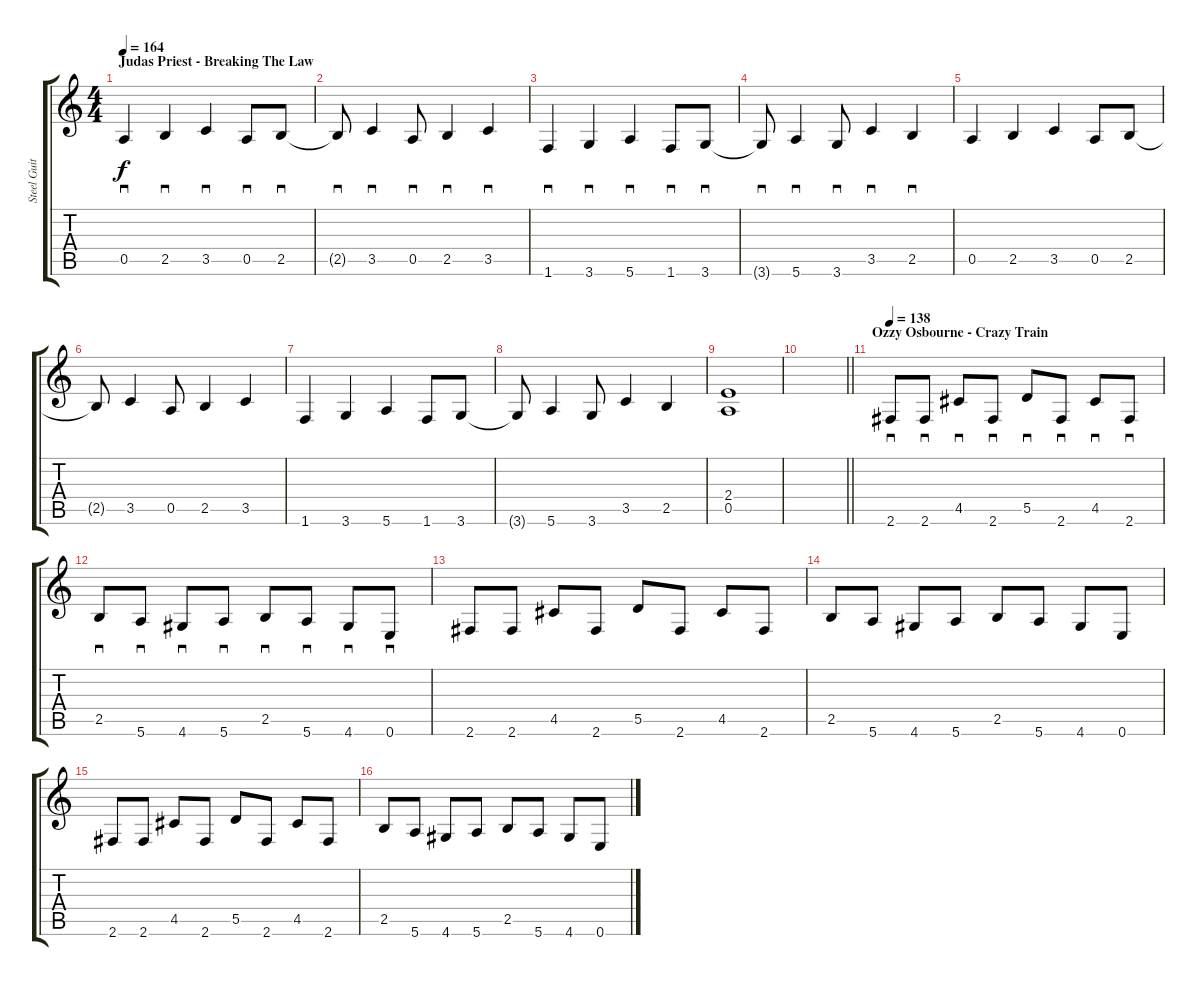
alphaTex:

\track ("Steel Guitar" "Steel Guit") {instrument distortionguitar}
\staff {score tabs}
\tuning (E4 B3 G3 D3 A2 E2) {hide}
\ts (4 4)
\section ("" "Judas Priest - Breaking The Law")
\tempo 164
\clef g2
\ks c
0.5.4{sd dy f instrument distortionguitar} 2.5.4{sd} 3.5.4{sd} 0.5.8{sd} 2.5.8{sd} |
2.5{t}.8{sd} 3.5.4{sd} 0.5.8{sd} 2.5.4{sd} 3.5.4{sd} |
1.6.4{sd} 3.6.4{sd} 5.6.4{sd} 1.6.8{sd} 3.6.8{sd} |
3.6{t}.8{sd} 5.6.4{sd} 3.6.8{sd} 3.5.4{sd} 2.5.4{sd} |
0.5.4 2.5.4 3.5.4 0.5.8 2.5.8 |
2.5{t}.8 3.5.4 0.5.8 2.5.4 3.5.4 |
1.6.4 3.6.4 5.6.4 1.6.8 3.6.8 |
3.6{t}.8 5.6.4 3.6.8 3.5.4 2.5.4 |
(2.4 0.5).1 |
\barLineRight lightlight
|
\section ("" "Ozzy Osbourne - Crazy Train")
\tempo 138
2.6.8{sd} 2.6.8{sd} 4.5.8{sd} 2.6.8{sd} 5.5.8{sd} 2.6.8{sd} 4.5.8{sd} 2.6.8{sd} |
2.5.8{sd} 5.6.8{sd} 4.6.8{sd} 5.6.8{sd} 2.5.8{sd} 5.6.8{sd} 4.6.8{sd} 0.6.8{sd} |
2.6.8 2.6.8 4.5.8 2.6.8 5.5.8 2.6.8 4.5.8 2.6.8 |
2.5.8 5.6.8 4.6.8 5.6.8 2.5.8 5.6.8 4.6.8 0.6.8 |
2.6.8 2.6.8 4.5.8 2.6.8 5.5.8 2.6.8 4.5.8 2.6.8 |
2.5.8 5.6.8 4.6.8 5.6.8 2.5.8 5.6.8 4.6.8 0.6.8
